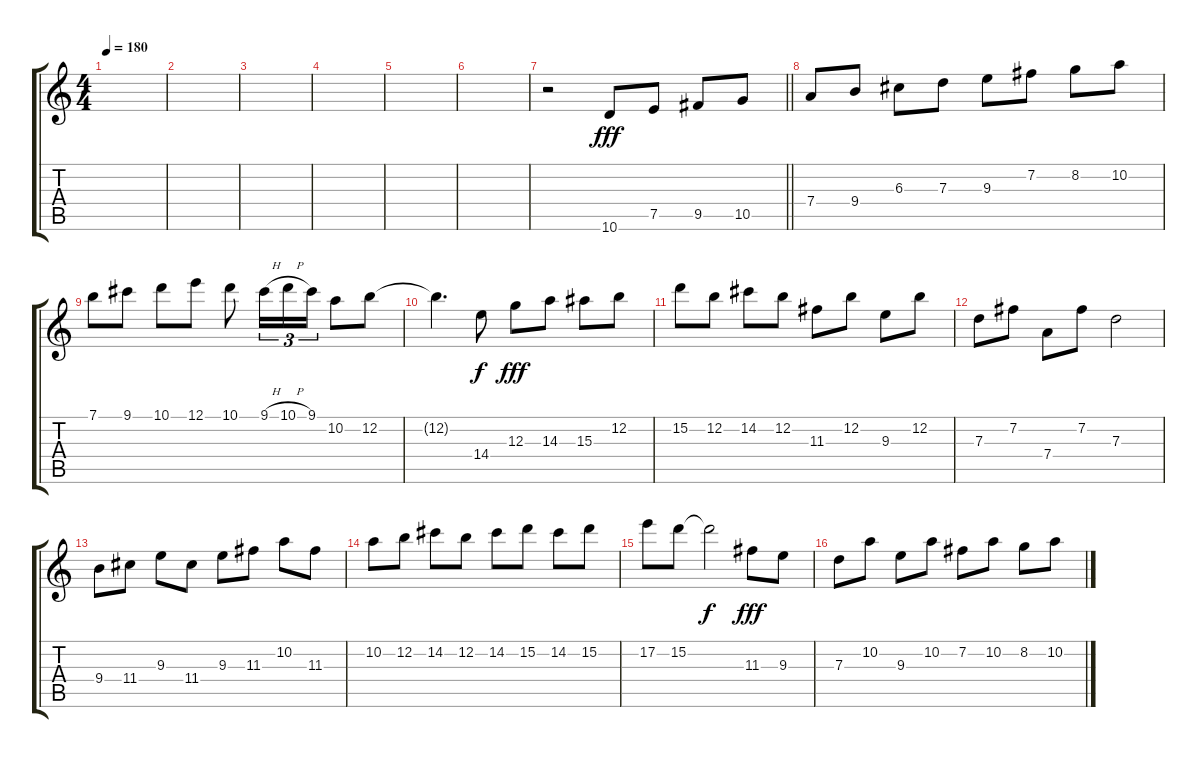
\track "" {instrument overdrivenguitar}
\staff {score tabs}
\tuning (E4 B3 G3 D3 A2 E2) {hide}
\ts (4 4)
\tempo 180
\clef g2
\ks c
|
|
|
|
|
|
\barLineRight lightlight
r.2 10.6.8{dy fff} 7.5.8 9.5.8 10.5.8 |
\section ("" "")
7.4.8 9.4.8 6.3.8 7.3.8 9.3.8 7.2.8 8.2.8 10.2.8 |
7.1.8 9.1.8 10.1.8 12.1.8 10.1.8 9.1{h}.16{tu (3 2)} 10.1{h}.16{tu (3 2)} 9.1.16{tu (3 2)} 10.2.8 12.2.8 |
12.2{t}.4{d} 14.4.8{dy f} 12.3.8{dy fff} 14.3.8 15.3.8 12.2.8 |
15.2.8 12.2.8 14.2.8 12.2.8 11.3.8 12.2.8 9.3.8 12.2.8 |
7.3.8 7.2.8 7.4.8 7.2.8 7.3.2 |
9.4.8 11.4.8 9.3.8 11.4.8 9.3.8 11.3.8 10.2.8 11.3.8 |
10.2.8 12.2.8 14.2.8 12.2.8 14.2.8 15.2.8 14.2.8 15.2.8 |
17.2.8 15.2.8 15.2{t}.2{dy f} 11.3.8{dy fff} 9.3.8 |
7.3.8 10.2.8 9.3.8 10.2.8 7.2.8 10.2.8 8.2.8 10.2.8
